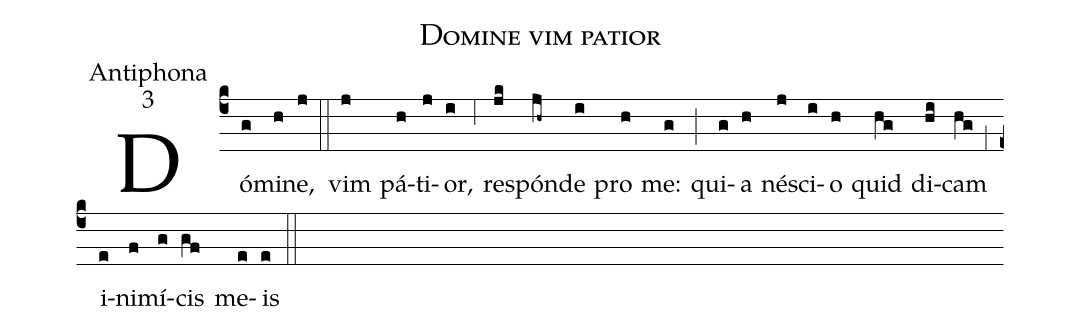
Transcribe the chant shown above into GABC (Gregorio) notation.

name:Domine vim patior;
office-part:Antiphona;
mode:3;
%%
(c4) Dó(g)mi(h)ne,(j) (::)
vim(j) pá(h)ti(j)or,(i) (,6) re(jk)spón(jh~)de(i) pro(h) me:(g) (;) qui(g)a(h) né(j)sci(i)o(h) quid(hg) di(hi)cam(hg) (,1) i(e)ni(f)mí(g)cis(gf) me(e)is(e) (::)
